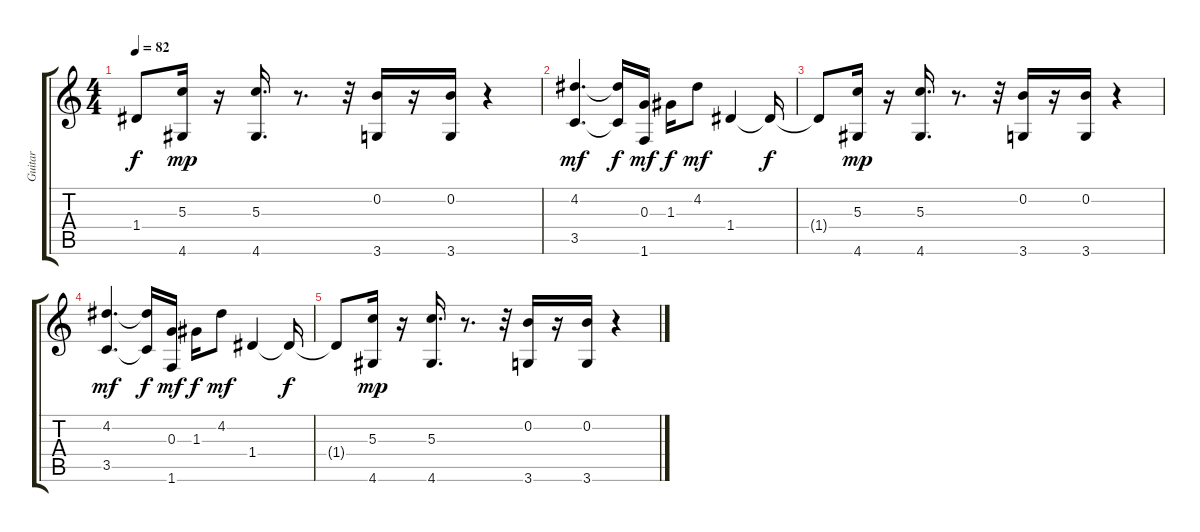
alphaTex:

\track ("Guitar" "Guitar") {instrument acousticguitarsteel}
\staff {score tabs}
\tuning (E4 B3 G3 D3 A2 E2) {hide}
\ts (4 4)
\tempo 82
\clef g2
\ks c
1.4{t}.8{dy f} (5.3 4.6).16{dy mp} r.16 (5.3 4.6).16{d} r.8{d} r.32 (0.2 3.6).16 r.16 (0.2 3.6).16 r.4 |
(4.2 3.5).4{d dy mf} (4.2{t} 3.5{t}).16{dy f} (0.3 1.6).16{dy mf} 1.3.16{dy f} 4.2.8{dy mf} 1.4.4 1.4{t}.16{dy f} |
1.4{t}.8 (5.3 4.6).16{dy mp} r.16 (5.3 4.6).16{d} r.8{d} r.32 (0.2 3.6).16 r.16 (0.2 3.6).16 r.4 |
(4.2 3.5).4{d dy mf} (4.2{t} 3.5{t}).16{dy f} (0.3 1.6).16{dy mf} 1.3.16{dy f} 4.2.8{dy mf} 1.4.4 1.4{t}.16{dy f} |
1.4{t}.8 (5.3 4.6).16{dy mp} r.16 (5.3 4.6).16{d} r.8{d} r.32 (0.2 3.6).16 r.16 (0.2 3.6).16 r.4
